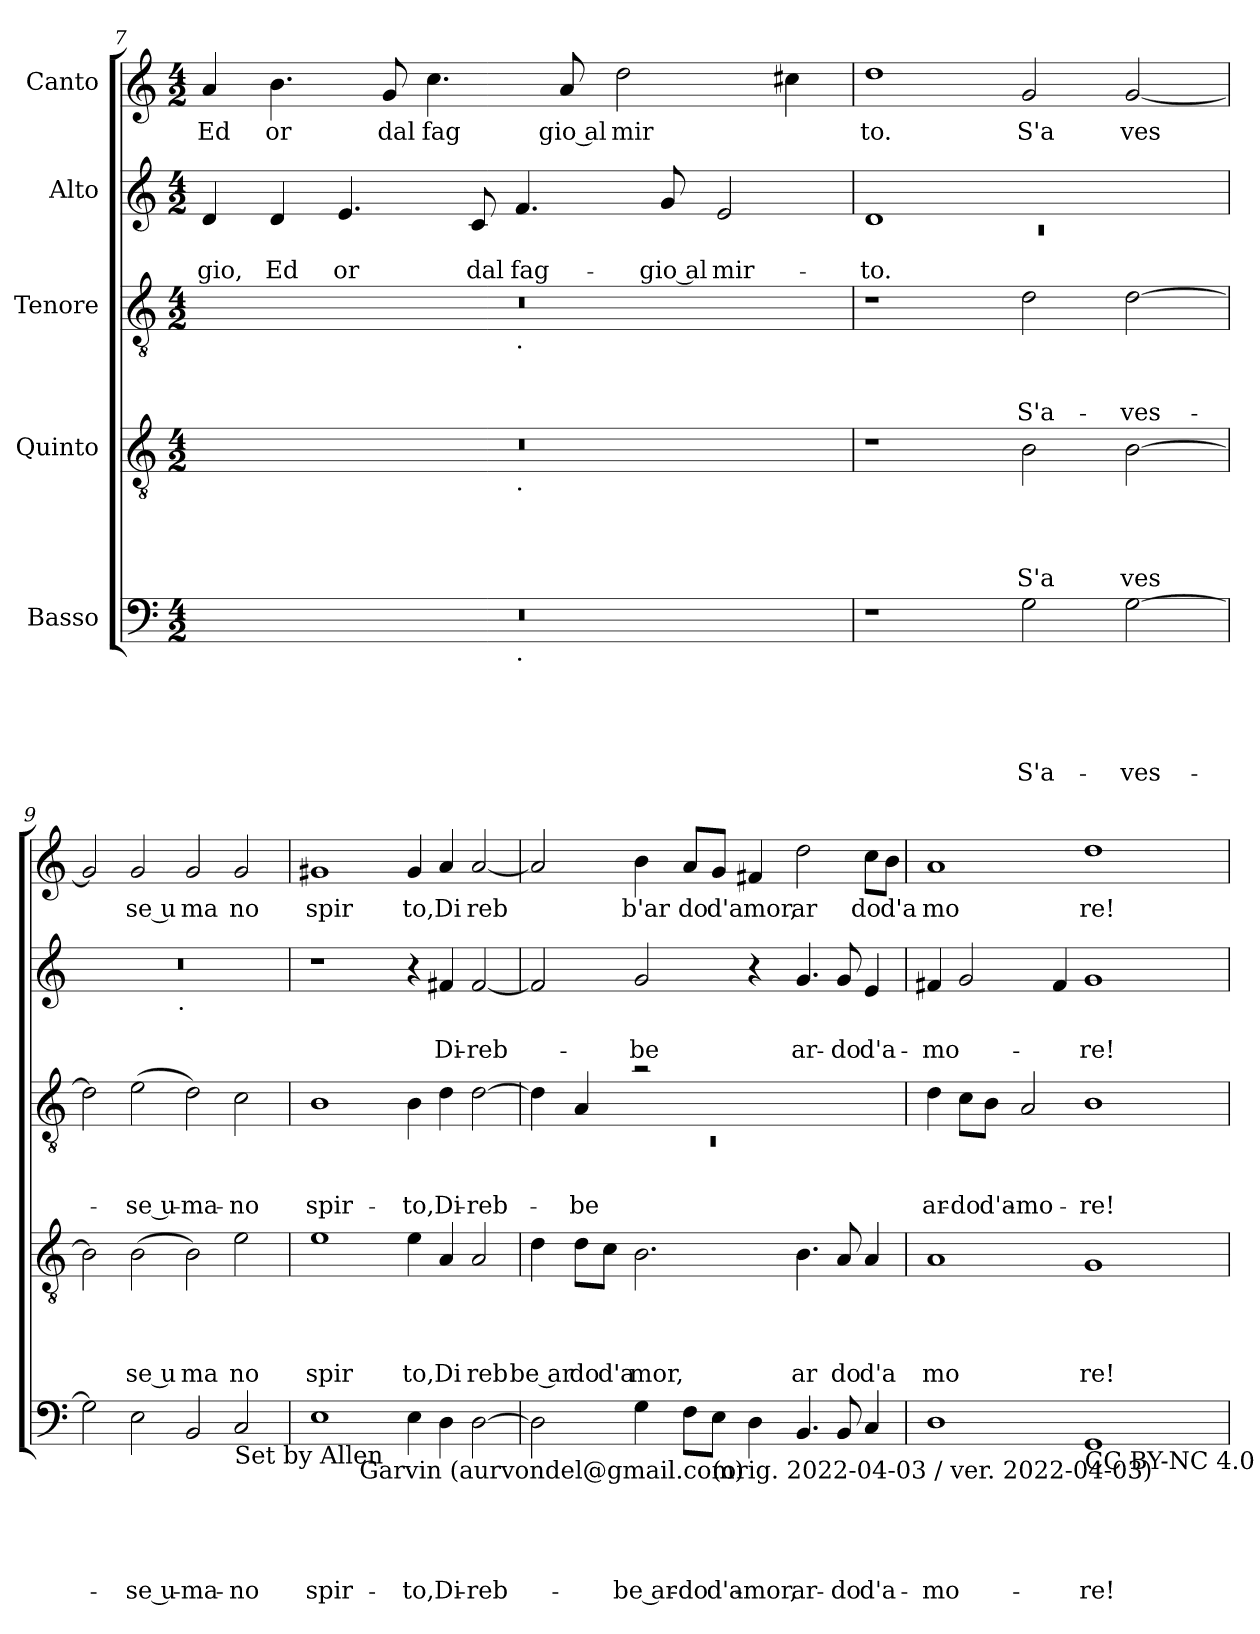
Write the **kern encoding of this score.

**kern	**text	**text	**text	**text	**text	**kern	**text	**text	**text	**text	**kern	**text	**text	**text	**kern	**text	**text	**kern	**text
*part5	*part5	*part5	*part5	*part5	*part5	*part4	*part4	*part4	*part4	*part4	*part3	*part3	*part3	*part3	*part2	*part2	*part2	*part1	*part1
*staff5	*staff5	*staff5	*staff5	*staff5	*staff5	*staff4	*staff4	*staff4	*staff4	*staff4	*staff3	*staff3	*staff3	*staff3	*staff2	*staff2	*staff2	*staff1	*staff1
*I"Basso	*	*	*	*	*	*I"Quinto	*	*	*	*	*I"Tenore	*	*	*	*I"Alto	*	*	*I"Canto	*
*clefF4	*	*	*	*	*	*clefGv2	*	*	*	*	*clefGv2	*	*	*	*clefG2	*	*	*clefG2	*
*k[]	*	*	*	*	*	*k[]	*	*	*	*	*k[]	*	*	*	*k[]	*	*	*k[]	*
*C:	*	*	*	*	*	*C:	*	*	*	*	*C:	*	*	*	*C:	*	*	*C:	*
*M4/2	*	*	*	*	*	*M4/2	*	*	*	*	*M4/2	*	*	*	*M4/2	*	*	*M4/2	*
=7	=7	=7	=7	=7	=7	=7	=7	=7	=7	=7	=7	=7	=7	=7	=7	=7	=7	=7	=7
!	!	!	!	!	!	!	!	!	!	!	!	!	!	!	!	!	!LO:LY:b	!	!LO:LY:b
*^	*	*	*	*	*	*^	*	*	*	*	*^	*	*	*	*	*	*	*	*
0r	1ryy	.	.	.	.	.	0r	1ryy	.	.	.	.	0r	1ryy	.	.	.	4d/	.	-gio,	4a/	Ed
!	!	!	!	!	!	!	!	!	!	!	!	!	!	!	!	!	!	!	!	!LO:LY:b	!	!LO:LY:b
.	.	.	.	.	.	.	.	.	.	.	.	.	.	.	.	.	.	4d/	.	Ed	4.b\	or
!	!	!	!	!	!	!	!	!	!	!	!	!	!	!	!	!	!	!	!	!LO:LY:b	!	!
.	.	.	.	.	.	.	.	.	.	.	.	.	.	.	.	.	.	4.e/	.	or	.	.
!	!	!	!	!	!	!	!	!	!	!	!	!	!	!	!	!	!	!	!	!	!	!LO:LY:b
.	.	.	.	.	.	.	.	.	.	.	.	.	.	.	.	.	.	.	.	.	8g/	dal
!	!	!	!	!	!	!	!	!	!	!	!	!	!	!	!	!	!	!	!	!	!	!LO:LY:b
.	.	.	.	.	.	.	.	.	.	.	.	.	.	.	.	.	.	.	.	.	4.cc\	fag
!	!	!	!	!	!	!	!	!	!	!	!	!	!	!	!	!	!	!	!	!LO:LY:b	!	!
.	.	.	.	.	.	.	.	.	.	.	.	.	.	.	.	.	.	8c/	.	dal	.	.
!	!	!	!	!	!	!	!	!	!	!	!	!	!	!LO:TX:b:t=.	!	!	!	!	!	!	!	!
!	!	!	!	!	!	!	!	!LO:TX:b:t=.	!	!	!	!	!	!	!	!	!	!	!	!	!	!
!	!LO:TX:b:t=.	!	!	!	!	!	!	!	!	!	!	!	!	!	!	!	!	!	!	!	!	!
!	!	!	!	!	!	!	!	!	!	!	!	!	!	!	!	!	!	!	!	!LO:LY:b	!	!
.	1ryy	.	.	.	.	.	.	1ryy	.	.	.	.	.	1ryy	.	.	.	4.f/	.	fag-	.	.
!	!	!	!	!	!	!	!	!	!	!	!	!	!	!	!	!	!	!	!	!	!	!LO:LY:b:rj
.	.	.	.	.	.	.	.	.	.	.	.	.	.	.	.	.	.	.	.	.	8a/	gio al
!	!	!	!	!	!	!	!	!	!	!	!	!	!	!	!	!	!	!	!	!	!	!LO:LY:b
.	.	.	.	.	.	.	.	.	.	.	.	.	.	.	.	.	.	.	.	.	2dd\	mir
!	!	!	!	!	!	!	!	!	!	!	!	!	!	!	!	!	!	!	!	!LO:LY:b:rj	!	!
.	.	.	.	.	.	.	.	.	.	.	.	.	.	.	.	.	.	8g/	.	-gio al	.	.
!	!	!	!	!	!	!	!	!	!	!	!	!	!	!	!	!	!	!	!	!LO:LY:b	!	!
.	.	.	.	.	.	.	.	.	.	.	.	.	.	.	.	.	.	2e/	.	mir-	.	.
.	.	.	.	.	.	.	.	.	.	.	.	.	.	.	.	.	.	.	.	.	4cc#X\	.
!!LO:LB:g=z
=8	=8	=8	=8	=8	=8	=8	=8	=8	=8	=8	=8	=8	=8	=8	=8	=8	=8	=8	=8	=8	=8	=8
*	*	*	*	*	*	*	*	*	*	*	*	*	*	*	*	*	*	*^	*	*	*	*
!	!	!	!	!	!	!	!	!	!	!	!	!	!	!	!	!	!	!	!LO:N:vis=1	!	!LO:LY:b	!	!LO:LY:b
*v	*v	*	*	*	*	*	*	*	*	*	*	*	*v	*v	*	*	*	*	*	*	*	*	*
*	*	*	*	*	*	*v	*v	*	*	*	*	*	*	*	*	*	*	*	*	*	*
1r	.	.	.	.	.	1r	.	.	.	.	1r	.	.	.	1d	0rc	.	-to.	1dd	to.
!	!	!	!	!	!LO:LY:b	!	!	!	!	!LO:LY:b	!	!	!	!LO:LY:b	!	!	!	!	!	!LO:LY:b
2G\	.	.	.	.	S'a-	2B\	.	.	.	S'a	2d\	.	.	S'a-	1ryy	.	.	.	2g/	S'a
!	!	!	!	!	!LO:LY:b	!	!	!	!	!LO:LY:b	!	!	!	!LO:LY:b	!	!	!	!	!	!LO:LY:b
[>2G\	.	.	.	.	-ves-	[>2B\	.	.	.	ves	[>2d\	.	.	-ves-	.	.	.	.	[<2g/	ves
=9	=9	=9	=9	=9	=9	=9	=9	=9	=9	=9	=9	=9	=9	=9	=9	=9	=9	=9	=9	=9
2G\]	.	.	.	.	.	2B\]	.	.	.	.	2d\]	.	.	.	0r	2ryy	.	.	2g/]	.
!	!	!	!	!	!LO:LY:b:rj	!	!	!	!	!LO:LY:b:rj	!	!	!	!LO:LY:b:rj	!	!	!	!	!	!LO:LY:b:rj
2E\	.	.	.	.	-se u-	(<2B\	.	.	.	se u	(<2e\	.	.	-se u-	.	4...ryy	.	.	2g/	se u
!	!	!	!	!	!	!	!	!	!	!	!	!	!	!	!	!LO:TX:b:t=.	!	!	!	!
.	.	.	.	.	.	.	.	.	.	.	.	.	.	.	.	1ryy	.	.	.	.
!	!	!	!	!	!LO:LY:b	!	!	!	!	!LO:LY:b	!	!	!	!LO:LY:b	!	!	!	!	!	!LO:LY:b
2BB/	.	.	.	.	-ma-	2B\)	.	.	.	ma	2d\)	.	.	-ma-	.	.	.	.	2g/	ma
!LO:TX:b:t=Set by Allen	!	!	!	!	!	!	!	!	!	!	!	!	!	!	!	!	!	!	!	!
!	!	!	!	!	!LO:LY:b	!	!	!	!	!LO:LY:b	!	!	!	!LO:LY:b	!	!	!	!	!	!LO:LY:b
2C/	.	.	.	.	-no	2e\	.	.	.	no	2c\	.	.	-no	.	.	.	.	2g/	no
.	.	.	.	.	.	.	.	.	.	.	.	.	.	.	.	32ryy	.	.	.	.
=10	=10	=10	=10	=10	=10	=10	=10	=10	=10	=10	=10	=10	=10	=10	=10	=10	=10	=10	=10	=10
!	!	!	!	!	!LO:LY:b	!	!	!	!	!LO:LY:b	!	!	!	!LO:LY:b	!	!	!	!	!	!LO:LY:b
*^	*	*	*	*	*	*	*	*	*	*	*	*	*	*	*v	*v	*	*	*	*
1E	2ryy	.	.	.	.	spir-	1e	.	.	.	spir	1B	.	.	spir-	1r	.	.	1g#X	spir
!	!LO:TX:b:t=Garvin (aurvondel@gmail.com)	!	!	!	!	!	!	!	!	!	!	!	!	!	!	!	!	!	!	!
.	1.ryy	.	.	.	.	.	.	.	.	.	.	.	.	.	.	.	.	.	.	.
!	!	!	!	!	!	!LO:LY:b	!	!	!	!	!LO:LY:b	!	!	!	!LO:LY:b	!	!	!	!	!LO:LY:b
4E\	.	.	.	.	.	-to,	4e\	.	.	.	to,	4B\	.	.	-to,	4r	.	.	4g#/	to,
!	!	!	!	!	!	!LO:LY:b	!	!	!	!	!LO:LY:b	!	!	!	!LO:LY:b	!	!	!LO:LY:b	!	!LO:LY:b
4D\	.	.	.	.	.	Di-	4A/	.	.	.	Di	4d\	.	.	Di-	4f#X/	.	Di-	4a/	Di
!	!	!	!	!	!	!LO:LY:b	!	!	!	!	!LO:LY:b	!	!	!	!LO:LY:b	!	!	!LO:LY:b	!	!LO:LY:b
[>2D\	.	.	.	.	.	-reb-	2A/	.	.	.	reb	[>2d\	.	.	-reb-	[<2f#/	.	-reb-	[<2a/	reb
=11	=11	=11	=11	=11	=11	=11	=11	=11	=11	=11	=11	=11	=11	=11	=11	=11	=11	=11	=11	=11
*	*	*	*	*	*	*	*	*	*	*	*	*^	*	*	*	*	*	*	*	*
!	!	!	!	!	!	!	!	!	!	!	!LO:LY:b:rj	!	!LO:N:vis=1	!	!	!	!	!	!	!	!
*v	*v	*	*	*	*	*	*	*	*	*	*	*	*	*	*	*	*	*	*	*	*
2D\]	.	.	.	.	.	4d\	.	.	.	be ar	4d\]	0rC	.	.	.	2f#/]	.	.	2a/]	.
!	!	!	!	!	!	!	!	!	!	!LO:LY:b	!	!	!	!	!LO:LY:b	!	!	!	!	!
.	.	.	.	.	.	8d\L	.	.	.	do	4A/	.	.	.	-be	.	.	.	.	.
!	!	!	!	!	!	!	!	!	!	!LO:LY:b	!	!	!	!	!	!	!	!	!	!
.	.	.	.	.	.	8c\J	.	.	.	d'a	.	.	.	.	.	.	.	.	.	.
!	!	!	!	!	!LO:LY:b:rj	!	!	!	!	!LO:LY:b	!	!	!	!	!	!	!	!LO:LY:b	!	!LO:LY:b
4G\	.	.	.	.	-be ar-	2.B\	.	.	.	mor,	2ra	.	.	.	.	2g/	.	-be	4b\	b'ar
!	!	!	!	!	!LO:LY:b	!	!	!	!	!	!	!	!	!	!	!	!	!	!	!LO:LY:b
8F\L	.	.	.	.	-do	.	.	.	.	.	.	.	.	.	.	.	.	.	8a/L	do
!LO:TX:b:t=(orig. 2022-04-03 / ver. 2022-04-03)	!	!	!	!	!	!	!	!	!	!	!	!	!	!	!	!	!	!	!	!
!	!	!	!	!	!LO:LY:b	!	!	!	!	!	!	!	!	!	!	!	!	!	!	!LO:LY:b
8E\J	.	.	.	.	d'a-	.	.	.	.	.	.	.	.	.	.	.	.	.	8g/J	d'a
!	!	!	!	!	!LO:LY:b	!	!	!	!	!	!	!	!	!	!	!	!	!	!	!LO:LY:b
4D\	.	.	.	.	-mor,	.	.	.	.	.	1ryy	.	.	.	.	4r	.	.	4f#X/	mor,
!	!	!	!	!	!LO:LY:b	!	!	!	!	!LO:LY:b	!	!	!	!	!	!	!	!LO:LY:b	!	!LO:LY:b
4.BB/	.	.	.	.	ar-	4.B\	.	.	.	ar	.	.	.	.	.	4.g/	.	ar-	2dd\	ar
!	!	!	!	!	!LO:LY:b	!	!	!	!	!LO:LY:b	!	!	!	!	!	!	!	!LO:LY:b	!	!
8BB/	.	.	.	.	-do	8A/	.	.	.	do	.	.	.	.	.	8g/	.	-do	.	.
!	!	!	!	!	!LO:LY:b	!	!	!	!	!LO:LY:b	!	!	!	!	!	!	!	!LO:LY:b	!	!LO:LY:b
4C/	.	.	.	.	d'a-	4A/	.	.	.	d'a	.	.	.	.	.	4e/	.	d'a-	8cc\L	do
!	!	!	!	!	!	!	!	!	!	!	!	!	!	!	!	!	!	!	!	!LO:LY:b
.	.	.	.	.	.	.	.	.	.	.	.	.	.	.	.	.	.	.	8b\J	d'a
*	*	*	*	*	*	*	*	*	*	*	*v	*v	*	*	*	*	*	*	*	*
=12	=12	=12	=12	=12	=12	=12	=12	=12	=12	=12	=12	=12	=12	=12	=12	=12	=12	=12	=12
!	!	!	!	!	!LO:LY:b	!	!	!	!	!LO:LY:b	!	!	!	!LO:LY:b	!	!	!LO:LY:b	!	!LO:LY:b
1D	.	.	.	.	-mo-	1A	.	.	.	mo	4d\	.	.	ar-	4f#X/	.	-mo-	1a	mo
!	!	!	!	!	!	!	!	!	!	!	!	!	!	!LO:LY:b	!	!	!	!	!
.	.	.	.	.	.	.	.	.	.	.	8c\L	.	.	-do	2g/	.	.	.	.
!	!	!	!	!	!	!	!	!	!	!	!	!	!	!LO:LY:b	!	!	!	!	!
.	.	.	.	.	.	.	.	.	.	.	8B\J	.	.	d'a-	.	.	.	.	.
!	!	!	!	!	!	!	!	!	!	!	!	!	!	!LO:LY:b	!	!	!	!	!
.	.	.	.	.	.	.	.	.	.	.	2A/	.	.	-mo-	.	.	.	.	.
.	.	.	.	.	.	.	.	.	.	.	.	.	.	.	4f#/	.	.	.	.
!LO:TX:b:t=CC BY-NC 4.0	!	!	!	!	!	!	!	!	!	!	!	!	!	!	!	!	!	!	!
!	!	!	!	!	!LO:LY:b	!	!	!	!	!LO:LY:b	!	!	!	!LO:LY:b	!	!	!LO:LY:b	!	!LO:LY:b
1GG	.	.	.	.	-re!	1G	.	.	.	re!	1B	.	.	-re!	1g	.	-re!	1dd	re!
=	=	=	=	=	=	=	=	=	=	=	=	=	=	=	=	=	=	=	=
*-	*-	*-	*-	*-	*-	*-	*-	*-	*-	*-	*-	*-	*-	*-	*-	*-	*-	*-	*-
